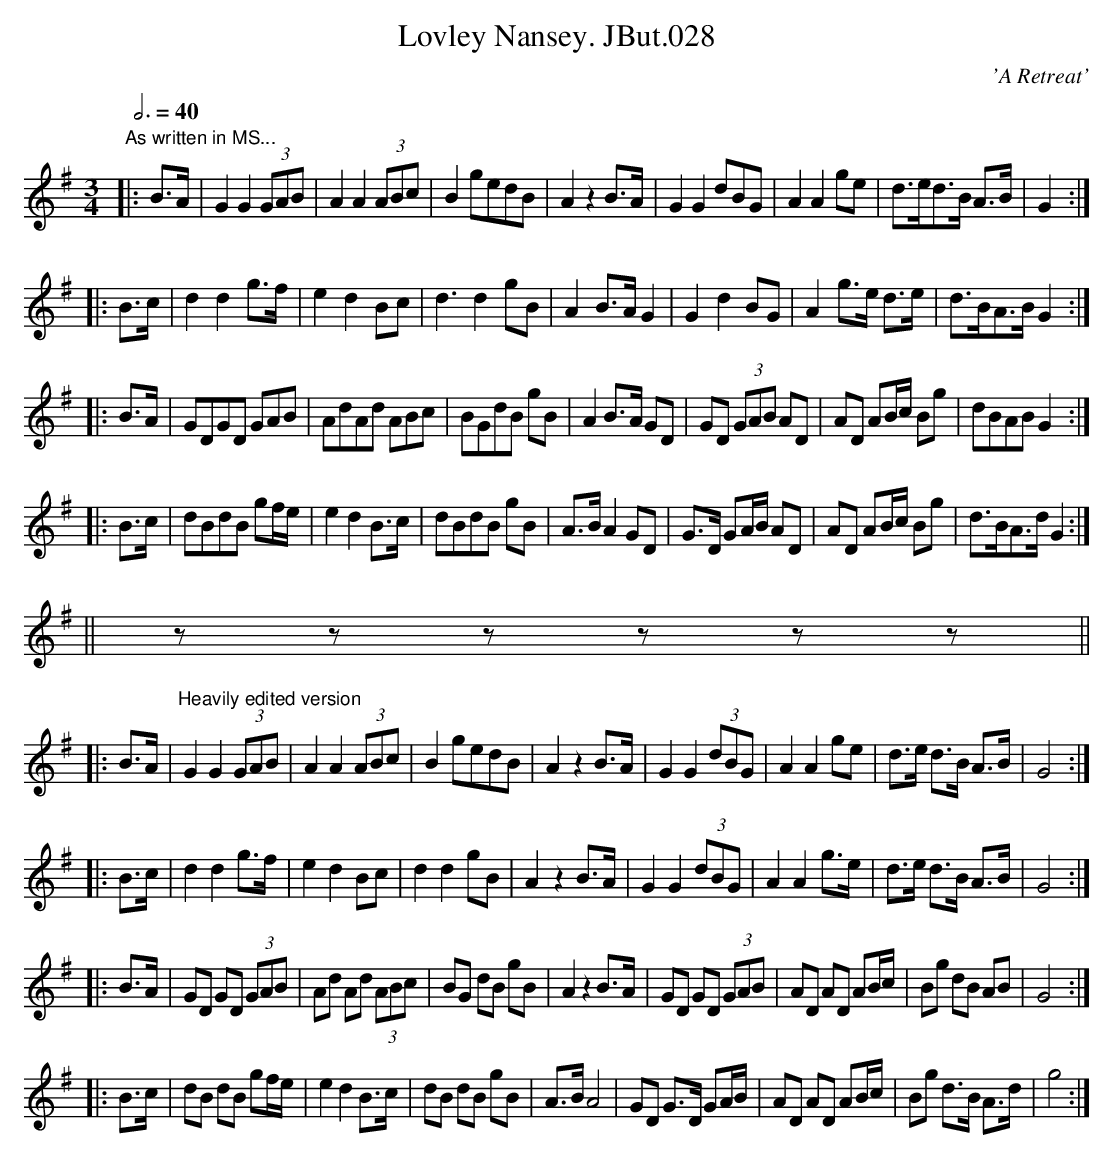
X:1
T:Lovley Nansey. JBut.028
C:'A Retreat'
M:3/4
L:1/8
Q:3/4=40
K:G
"As written in MS..."
|:B>A|G2G2(3GAB|A2A2(3ABc|B2gedB|A2z2B>A|G2G2dBG|A2A2ge|d>ed>B A>B|G2:|
|:B>c|d2d2g>f|e2d2Bc|d3d2gB|A2B>AG2|G2d2BG|A2g>e d>e|d>BA>BG2:|
|:B>A|GDGD GAB|AdAd ABc|BGdB gB|A2B>A GD|GD (3GAB AD|AD AB/c/ Bg|dBABG2:|
|:B>c|dBdB gf/e/|e2d2B>c|dBdB gB|A>BA2GD|G>D GA/B/ AD|AD AB/c/ Bg|d>BA>dG2:|
||zzzzzz||
|:B>A|"^Heavily edited version" G2G2(3GAB|A2A2(3ABc|B2gedB|A2z2B>A|G2G2(3dBG|A2A2ge|d>e d>B A>B|G4:|
|:B>c|d2d2g>f|e2d2Bc|d2d2gB|A2z2B>A|G2 G2(3dBG|A2A2g>e|d>e d>B A>B|G4:|
|:B>A|GD GD (3GAB|Ad Ad (3ABc|BG dB gB|A2z2B>A| GD GD (3GAB| AD AD AB/c/| Bg dB AB|G4:|
|:B>c|dB dB gf/e/|e2d2B>c|dB dB gB|A>BA4|GD G>D GA/B/ |AD  AD AB/c/ |Bg d>B A>d|g4:|
